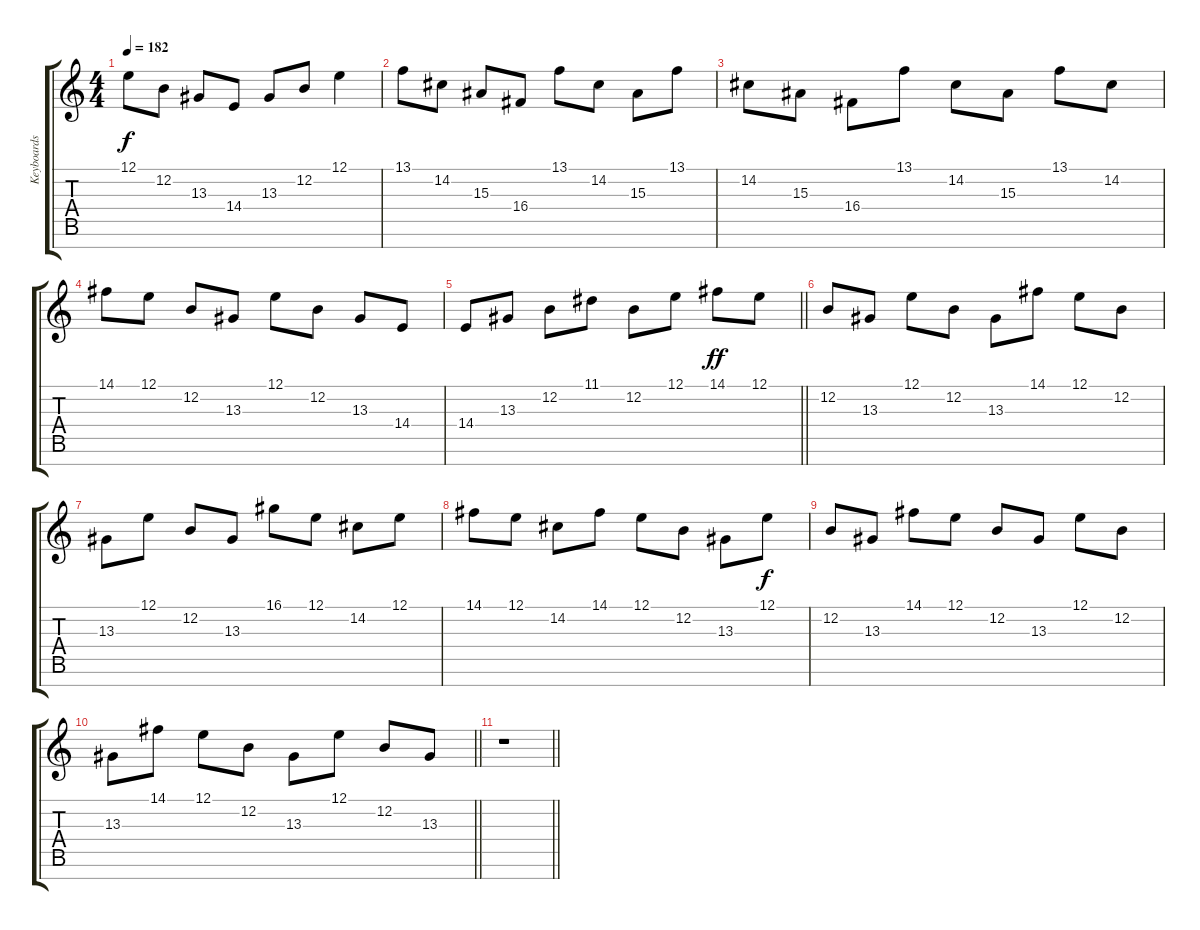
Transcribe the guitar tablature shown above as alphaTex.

\track ("Keyboards" "Keyboards") {instrument pad5bowed}
\staff {score tabs}
\tuning (E4 B3 G3 D3 A2 E2 B1) {hide}
\ts (4 4)
\tempo 182
\clef g2
\ks c
12.1.8{dy f} 12.2.8 13.3.8 14.4.8 13.3.8 12.2.8 12.1.4 |
13.1.8 14.2.8 15.3.8 16.4.8 13.1.8 14.2.8 15.3.8 13.1.8 |
14.2.8 15.3.8 16.4.8 13.1.8 14.2.8 15.3.8 13.1.8 14.2.8 |
14.1.8 12.1.8 12.2.8 13.3.8 12.1.8 12.2.8 13.3.8 14.4.8 |
\barLineRight lightlight
14.4.8 13.3.8 12.2.8 11.1.8 12.2.8 12.1.8 14.1.8{dy ff} 12.1.8 |
12.2.8 13.3.8 12.1.8 12.2.8 13.3.8 14.1.8 12.1.8 12.2.8 |
13.3.8 12.1.8 12.2.8 13.3.8 16.1.8 12.1.8 14.2.8 12.1.8 |
14.1.8 12.1.8 14.2.8 14.1.8 12.1.8 12.2.8 13.3.8 12.1.8{dy f} |
12.2.8 13.3.8 14.1.8 12.1.8 12.2.8 13.3.8 12.1.8 12.2.8 |
\barLineRight lightlight
13.3.8 14.1.8 12.1.8 12.2.8 13.3.8 12.1.8 12.2.8 13.3.8 |
\barLineRight lightlight
r.1
